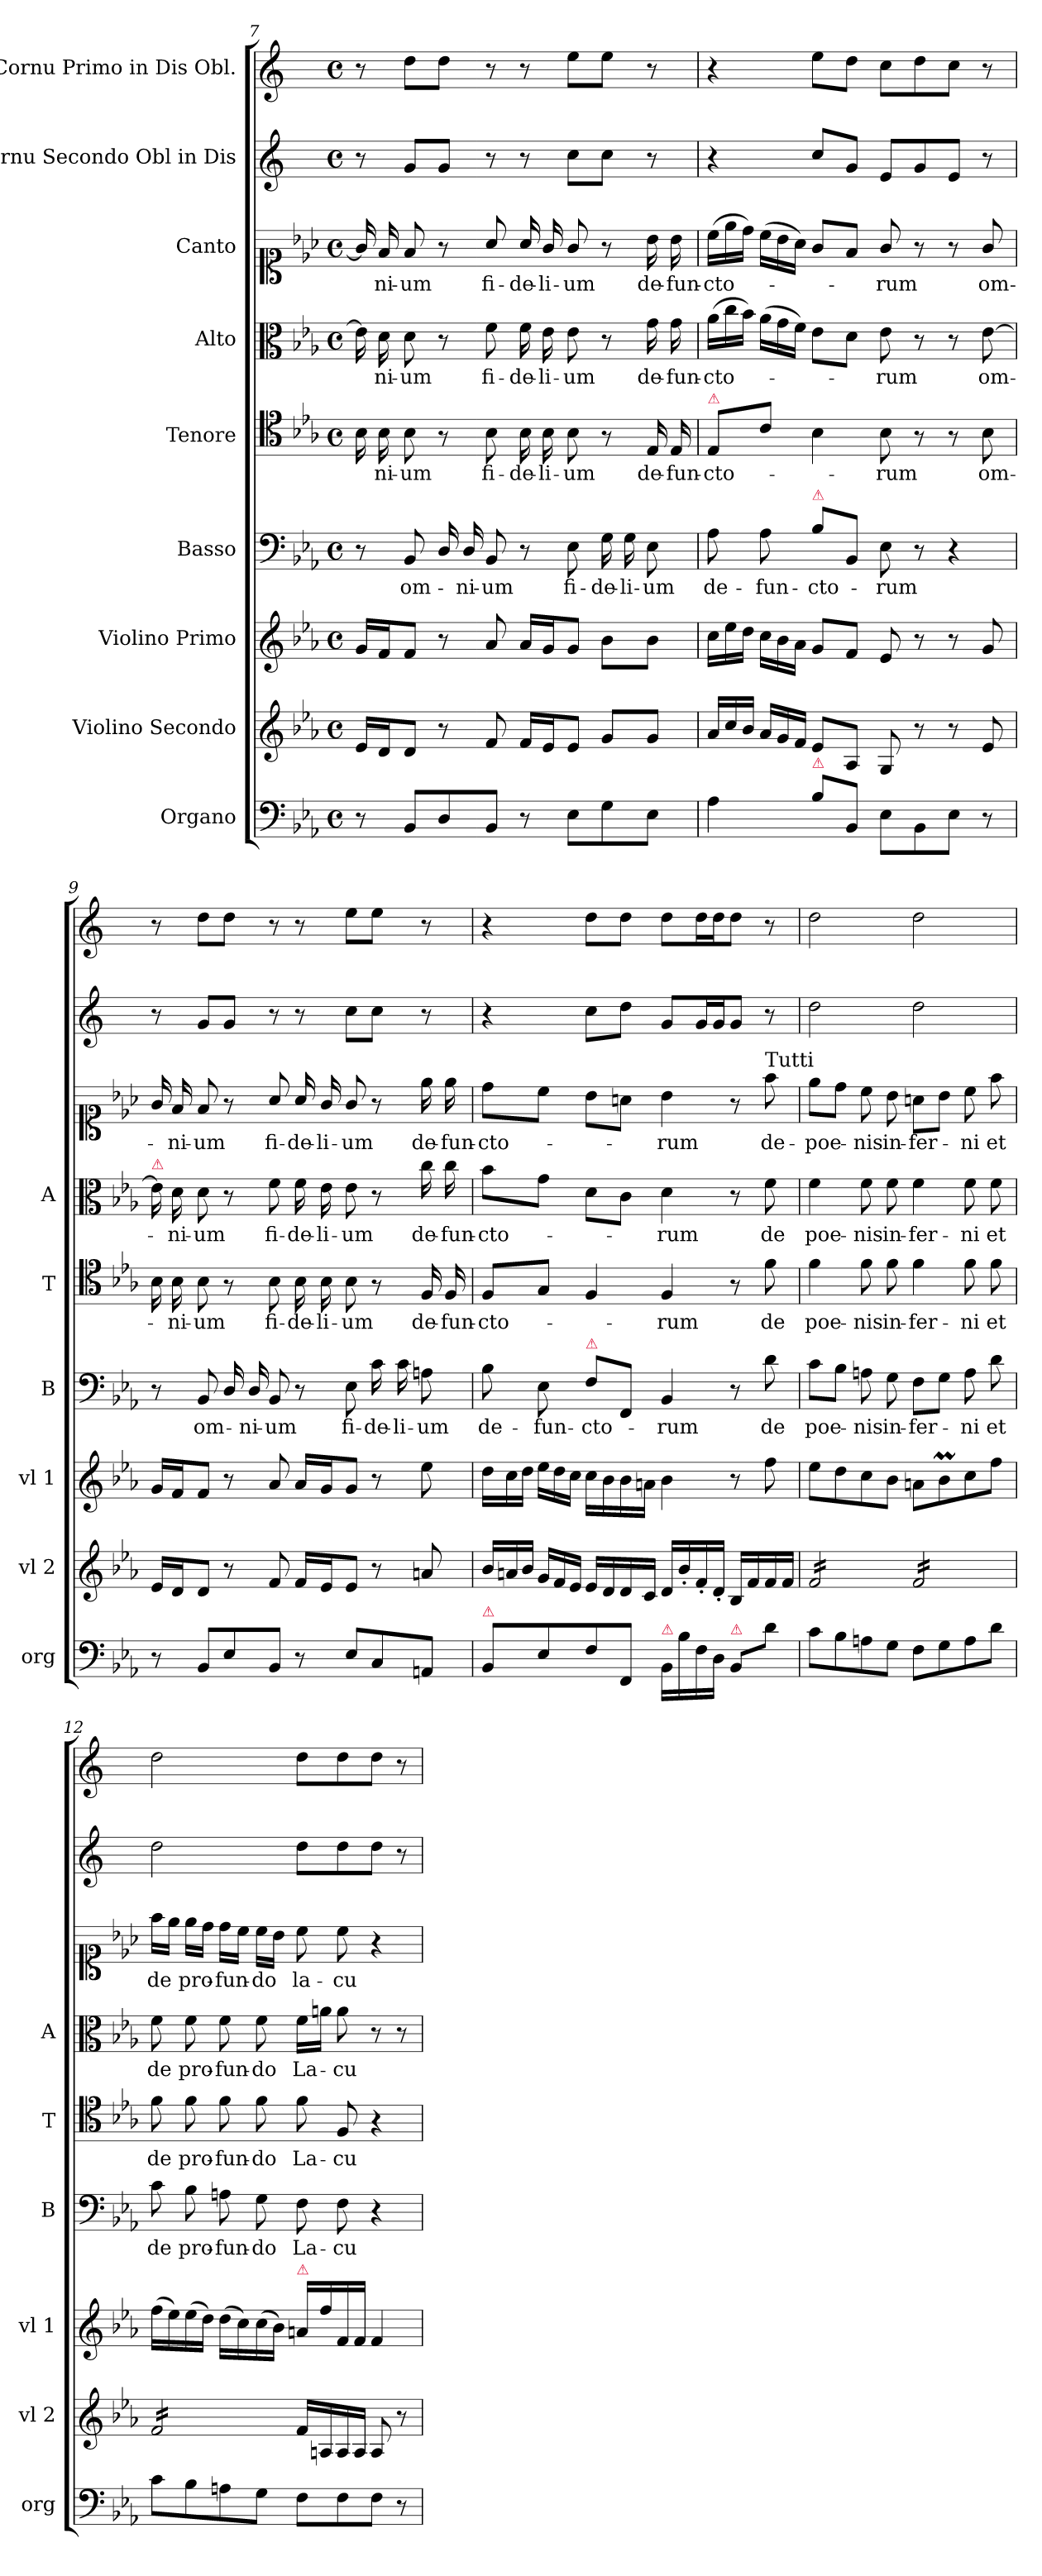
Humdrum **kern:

**kern	**kern	**kern	**kern	**text	**kern	**text	**kern	**text	**kern	**text	**kern	**kern
*part9	*part8	*part7	*part6	*part6	*part5	*part5	*part4	*part4	*part3	*part3	*part2	*part1
*staff9	*staff8	*staff7	*staff6	*staff6	*staff5	*staff5	*staff4	*staff4	*staff3	*staff3	*staff2	*staff1
*I"Organo	*I"Violino Secondo	*I"Violino Primo	*I"Basso	*	*I"Tenore	*	*I"Alto	*	*I"Canto	*	*I"Cornu Secondo Obl in Dis	*I"Cornu Primo in Dis Obl.
*I'org	*I'vl 2	*I'vl 1	*I'B	*	*I'T	*	*I'A	*	*	*	*	*
*clefF4	*clefG2	*clefG2	*clefF4	*	*clefC4	*	*clefC3	*	*clefC1	*	*clefG2	*clefG2
*	*	*	*	*	*	*	*	*	*	*	*ITrd5c9	*ITrd5c9
*k[b-e-a-]	*k[b-e-a-]	*k[b-e-a-]	*k[b-e-a-]	*	*k[b-e-a-]	*	*k[b-e-a-]	*	*k[b-e-a-]	*	*k[b-e-a-]	*k[b-e-a-]
*E-:	*E-:	*E-:	*E-:	*	*E-:	*	*E-:	*	*E-:	*	*E-:	*E-:
*M4/4	*M4/4	*M4/4	*M4/4	*	*M4/4	*	*M4/4	*	*M4/4	*	*M4/4	*M4/4
*met(c)	*met(c)	*met(c)	*met(c)	*	*met(c)	*	*met(c)	*	*met(c)	*	*met(c)	*met(c)
=7	=7	=7	=7	=7	=7	=7	=7	=7	=7	=7	=7	=7
8r	16e-/LL	16g/LL	8r	.	16B-\	.	16e-\]	.	16g/]	.	8r	8r
.	16d/J	16f/J	.	.	16B-\	-ni-	16d\	-ni-	16f/	-ni-	.	.
8BB-/L	8d/J	8f/J	8BB-/	om-	8B-\	-um	8d\	-um	8f/	-um	8B-/L	8f\L
8D/	8r	8r	16D/	.	8r	.	8r	.	8r	.	8B-/J	8f\J
.	.	.	16D/	-ni-	.	.	.	.	.	.	.	.
8BB-/J	8f/	8a-/	8BB-/	-um	8B-\	fi-	8f\	fi-	8a-/	fi-	8r	8r
8r	16f/LL	16a-/LL	8r	.	16B-\	-de-	16f\	-de-	16a-/	-de-	8r	8r
.	16e-/J	16g/J	.	.	16B-\	-li-	16e-\	-li-	16g/	-li-	.	.
8E-\L	8e-/J	8g/J	8E-\	fi-	8B-\	-um	8e-\	-um	8g/	-um	8e-\L	8g\L
8G\	8g/L	8b-\L	16G\	-de-	8r	.	8r	.	8r	.	8e-\J	8g\J
.	.	.	16G\	-li-	.	.	.	.	.	.	.	.
8E-\J	8g/J	8b-\J	8E-\	-um	16E-/	de-	16g\	de-	16b-\	de-	8r	8r
.	.	.	.	.	16E-/	-fun-	16g\	-fun-	16b-\	-fun-	.	.
=8	=8	=8	=8	=8	=8	=8	=8	=8	=8	=8	=8	=8
*	*Xtuplet	*Xtuplet	*	*	*	*	*Xtuplet	*	*Xtuplet	*	*	*
!	!	!	!	!	!LO:TX:a:color=crimson:t=⚠	!	!	!	!	!	!	!
4A-\	24a-/LL	24cc\LL	8A-\	de-	8E-/L	-cto-	(24a-\LL	-cto-	(24cc\LL	-cto-	4r	4r
.	24cc/	24ee-\	.	.	.	.	24cc\	.	24ee-\	.	.	.
.	24b-/JJ	24dd\JJ	.	.	.	.	24b-\JJ)	.	24dd\JJ)	.	.	.
.	24a-/LL	24cc\LL	8A-\	-fun-	8c\J	.	(24a-\LL	.	(24cc\LL	.	.	.
.	24g/	24b-\	.	.	.	.	24g\	.	24b-\	.	.	.
.	24f/JJ	24a-\JJ	.	.	.	.	24f\JJ)	.	24a-\JJ)	.	.	.
!	!	!	!LO:TX:a:color=crimson:t=⚠	!	!	!	!	!	!	!	!	!
!LO:TX:a:color=crimson:t=⚠	!	!	!	!	!	!	!	!	!	!	!	!
8B-\L	8e-/L	8g/L	8B-\L	-cto-	4B-\	.	8e-\L	.	8g/L	.	8e-/L	8g\L
8BB-/J	8A-/J	8f/J	8BB-/J	.	.	.	8d\J	.	8f/J	.	8B-/J	8f\J
8E-\L	8G/	8e-/	8E-\	-rum	8B-\	-rum	8e-\	-rum	8g/	-rum	8G/L	8e-\L
8BB-\	8r	8r	8r	.	8r	.	8r	.	8r	.	8B-/	8f\
8E-/J	8r	8r	4r	.	8r	.	8r	.	8r	.	8G/J	8e-\J
8r	8e-/	8g/	.	.	8B-\	om-	[8e-\	om-	8g/	om-	8r	8r
=9	=9	=9	=9	=9	=9	=9	=9	=9	=9	=9	=9	=9
!	!	!	!	!	!	!	!LO:TX:a:color=crimson:t=⚠	!	!	!	!	!
8r	16e-/LL	16g/LL	8r	.	16B-\	.	16e-\]	.	16g/	.	8r	8r
.	16d/J	16f/J	.	.	16B-\	-ni-	16d\	-ni-	16f/	-ni-	.	.
8BB-/L	8d/J	8f/J	8BB-/	om-	8B-\	-um	8d\	-um	8f/	-um	8B-/L	8f\L
8E-/	8r	8r	16D/	.	8r	.	8r	.	8r	.	8B-/J	8f\J
.	.	.	16D/	-ni-	.	.	.	.	.	.	.	.
8BB-/J	8f/	8a-/	8BB-/	-um	8B-\	fi-	8f\	fi-	8a-/	fi-	8r	8r
8r	16f/LL	16a-/LL	8r	.	16B-\	-de-	16f\	-de-	16a-/	-de-	8r	8r
.	16e-/J	16g/J	.	.	16B-\	-li-	16e-\	-li-	16g/	-li-	.	.
8E-/L	8e-/J	8g/J	8E-\	fi-	8B-\	-um	8e-\	-um	8g/	-um	8e-\L	8g\L
8C/	8r	8r	16c\	-de-	8r	.	8r	.	8r	.	8e-\J	8g\J
.	.	.	16c\	-li-	.	.	.	.	.	.	.	.
8AAn/J	8an/	8ee-\	8An\	-um	16F/	de-	16cc\	de-	16ee-\	de-	8r	8r
.	.	.	.	.	16F/	-fun-	16cc\	-fun-	16ee-\	-fun-	.	.
=10	=10	=10	=10	=10	=10	=10	=10	=10	=10	=10	=10	=10
!LO:TX:a:color=crimson:t=⚠	!	!	!	!	!	!	!	!	!	!	!	!
8BB-/L	24b-/LL	24dd\LL	8B-\	de-	8F/L	-cto-	8b-\L	-cto-	8dd\L	-cto-	4r	4r
.	24an/	24cc\	.	.	.	.	.	.	.	.	.	.
.	24b-/JJ	24dd\JJ	.	.	.	.	.	.	.	.	.	.
8E-\	24g/LL	24ee-\LL	8E-\	-fun-	8G/J	.	8g\J	.	8cc\J	.	.	.
.	24f/	24dd\	.	.	.	.	.	.	.	.	.	.
.	24e-/JJ	24cc\JJ	.	.	.	.	.	.	.	.	.	.
!	!	!	!LO:TX:a:color=crimson:t=⚠	!	!	!	!	!	!	!	!	!
8F\	16e-/LL	16cc\LL	8F\L	-cto-	4F/	.	8d\L	.	8b-\L	.	8e-\L	8f\L
.	16d/	16b-\	.	.	.	.	.	.	.	.	.	.
8FF/J	16d/	16b-\	8FF/J	.	.	.	8c\J	.	8an\J	.	8f\J	8f\J
.	16c/JJ	16an\JJ	.	.	.	.	.	.	.	.	.	.
!LO:TX:a:color=crimson:t=⚠	!	!	!	!	!	!	!	!	!	!	!	!
16BB-/LL	16d/LL	4b-\	4BB-/	-rum	4F/	-rum	4d\	-rum	4b-\	-rum	8B-/L	8f\L
16B-\	16b-'/	.	.	.	.	.	.	.	.	.	.	.
16F\	16f'/	.	.	.	.	.	.	.	.	.	16B-/L	16f\L
16D\JJ	16d'/JJ	.	.	.	.	.	.	.	.	.	16B-/J	16f\J
!LO:TX:a:color=crimson:t=⚠	!	!	!	!	!	!	!	!	!	!	!	!
8BB-/L	16B-/LL	8r	8r	.	8r	.	8r	.	8r	.	8B-/J	8f\J
.	16f/	.	.	.	.	.	.	.	.	.	.	.
!	!	!	!	!	!	!	!	!	!LO:TX:a:t=Tutti	!	!	!
8d\J	16f/	8ff\	8d\	de	8f\	de	8f\	de	8ff\	de-	8r	8r
.	16f/JJ	.	.	.	.	.	.	.	.	.	.	.
=11	=11	=11	=11	=11	=11	=11	=11	=11	=11	=11	=11	=11
*	*tremolo	*	*	*	*	*	*	*	*	*	*	*
8c\L	16f/LL	8ee-\L	8c\L	poe-	4f\	poe-	4f\	poe-	8ee-\L	-poe-	2f\	2f\
.	16f/	.	.	.	.	.	.	.	.	.	.	.
8B-\	16f/	8dd\	8B-\J	.	.	.	.	.	8dd\J	.	.	.
.	16f/	.	.	.	.	.	.	.	.	.	.	.
8An\	16f/	8cc\	8An\	-nis	8f\	-nis	8f\	-nis	8cc\	-nis	.	.
.	16f/	.	.	.	.	.	.	.	.	.	.	.
8G\J	16f/	8b-\J	8G\	in-	8f\	in-	8f\	in-	8b-\	in-	.	.
.	16f/JJ	.	.	.	.	.	.	.	.	.	.	.
8F\L	16f/LL	8an\L	8F\L	-fer-	4f\	-fer-	4f\	-fer-	8an\L	-fer-	2f\	2f\
.	16f/	.	.	.	.	.	.	.	.	.	.	.
8G\	16f/	8b-M\	8G\J	.	.	.	.	.	8b-\J	.	.	.
.	16f/	.	.	.	.	.	.	.	.	.	.	.
8A\	16f/	8cc\	8A\	-ni	8f\	-ni	8f\	-ni	8cc\	-ni	.	.
.	16f/	.	.	.	.	.	.	.	.	.	.	.
8d\J	16f/	8ff\J	8d\	et	8f\	et	8f\	et	8ff\	et	.	.
.	16f/JJ	.	.	.	.	.	.	.	.	.	.	.
=12	=12	=12	=12	=12	=12	=12	=12	=12	=12	=12	=12	=12
8c\L	16f/LL	(16ff\LL	8c\	de	8f\	de	8f\	de	16ff\LL	de	2f\	2f\
.	16f/	16ee-\)	.	.	.	.	.	.	16ee-\JJ	.	.	.
8B-\	16f/	(16ee-\	8B-\	pro-	8f\	pro-	8f\	pro-	16ee-\LL	pro-	.	.
.	16f/	16dd\JJ)	.	.	.	.	.	.	16dd\JJ	.	.	.
8An\	16f/	(16dd\LL	8An\	-fun-	8f\	-fun-	8f\	-fun-	16dd\LL	-fun-	.	.
.	16f/	16cc\)	.	.	.	.	.	.	16cc\JJ	.	.	.
8G\J	16f/	(16cc\	8G\	-do	8f\	-do	8f\	-do	16cc\LL	-do	.	.
.	16f/JJ	16b-\JJ)	.	.	.	.	.	.	16b-\JJ	.	.	.
*	*Xtremolo	*	*	*	*	*	*	*	*	*	*	*
!	!	!LO:TX:a:color=crimson:t=⚠	!	!	!	!	!	!	!	!	!	!
8F\L	16f/LL	16an\LL	8F\	La-	8f\	La-	16f\LL	La-	8cc\	la-	8f\L	8f\L
.	16An/	16ff\	.	.	.	.	16an\JJ	.	.	.	.	.
8F\	16A/	16f/	8F\	-cu	8F/	-cu	8a\	-cu	8cc\	-cu	8f\	8f\
.	16A/JJ	16f/JJ	.	.	.	.	.	.	.	.	.	.
8F\J	8A/	4f/	4r	.	4r	.	8r	.	4r	.	8f\J	8f\J
8r	8r	.	.	.	.	.	8r	.	.	.	8r	8r
=	=	=	=	=	=	=	=	=	=	=	=	=
*-	*-	*-	*-	*-	*-	*-	*-	*-	*-	*-	*-	*-
